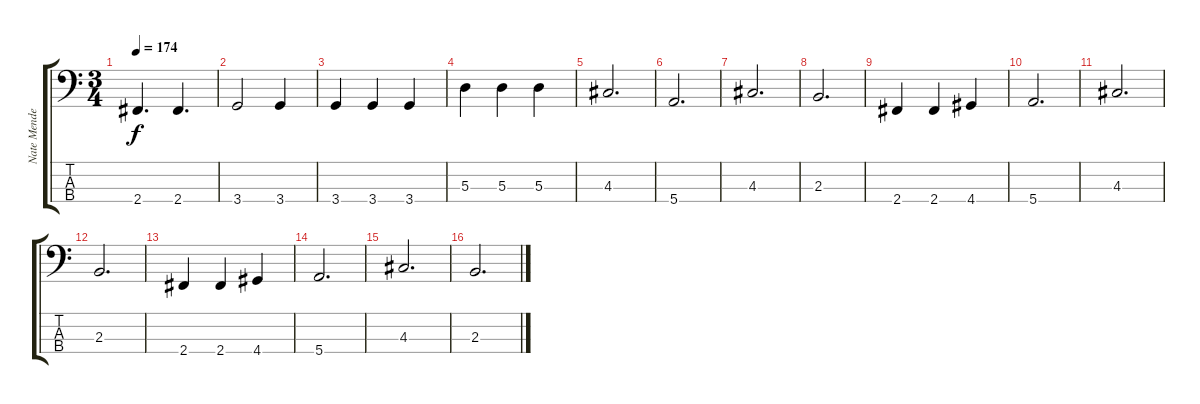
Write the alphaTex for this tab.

\track ("Nate Mendel - Bass Guitar" "Nate Mende") {instrument electricbasspick}
\staff {score tabs}
\tuning (G2 D2 A1 E1) {hide}
\ts (3 4)
\tempo 174
\clef f4
\ks c
2.4.4{d dy f} 2.4.4{d} |
3.4.2 3.4.4 |
3.4.4 3.4.4 3.4.4 |
5.3.4 5.3.4 5.3.4 |
4.3.2{d} |
5.4.2{d} |
4.3.2{d} |
2.3.2{d} |
2.4.4 2.4.4 4.4.4 |
5.4.2{d} |
4.3.2{d} |
2.3.2{d} |
2.4.4 2.4.4 4.4.4 |
5.4.2{d} |
4.3.2{d} |
2.3.2{d}
